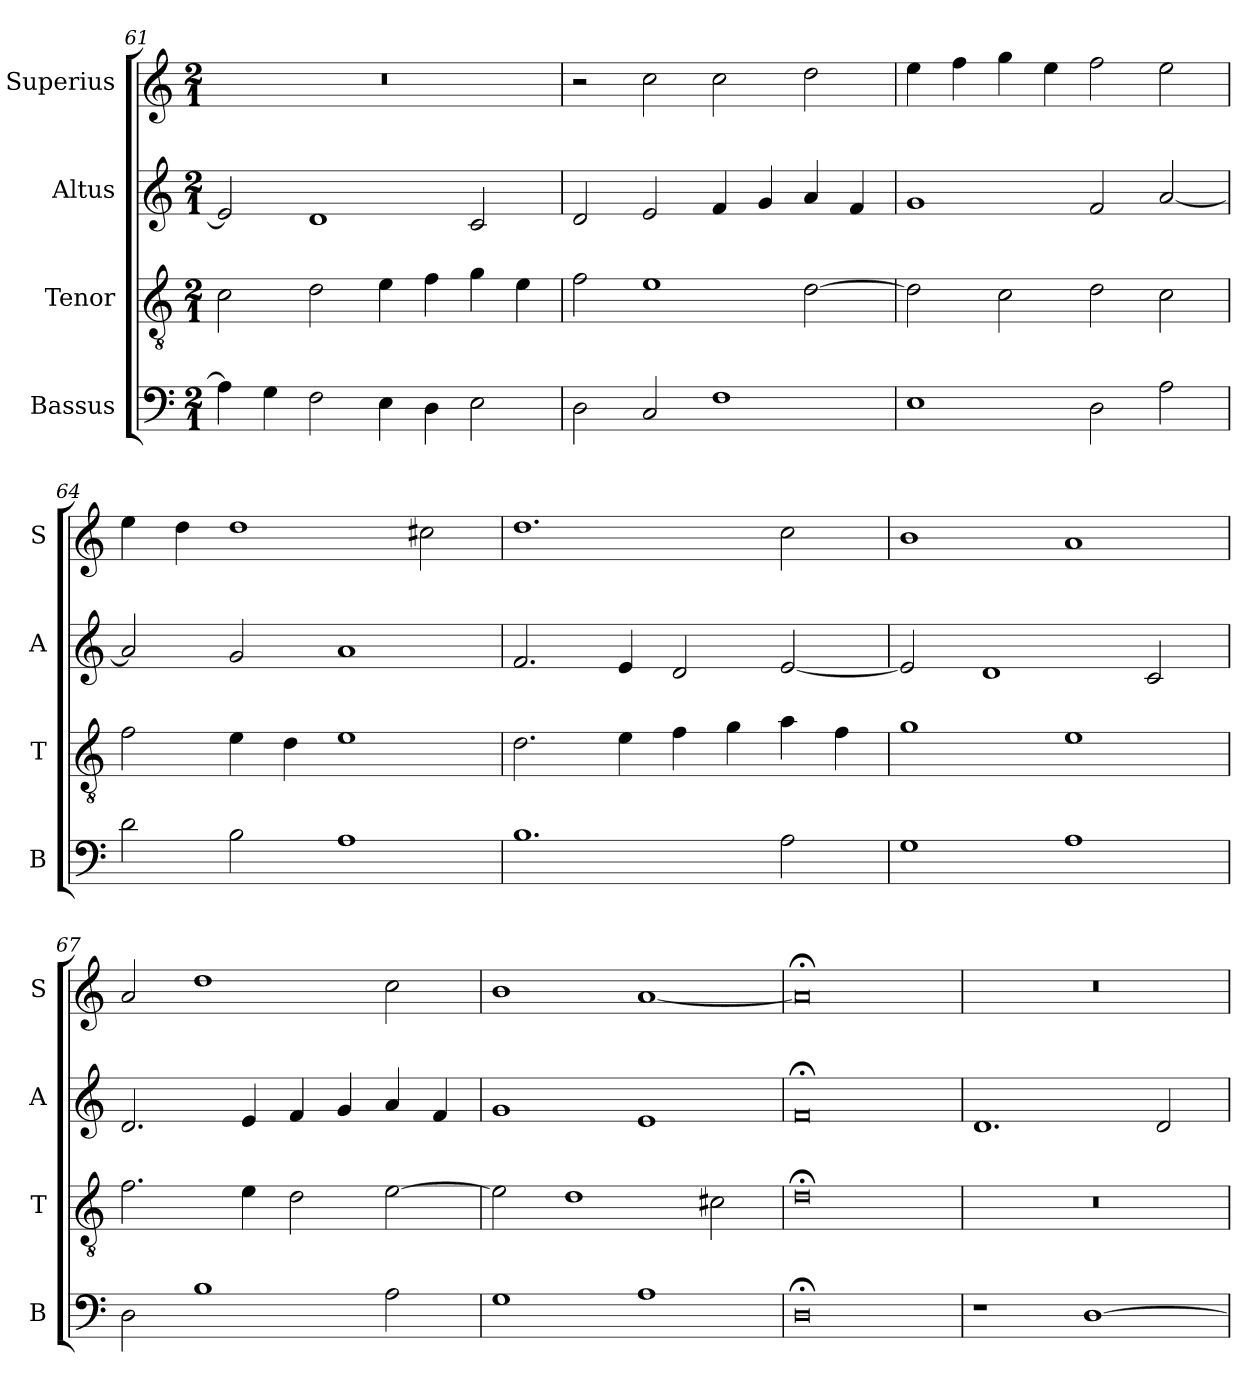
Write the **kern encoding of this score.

**kern	**kern	**kern	**kern
*part4	*part3	*part2	*part1
*staff4	*staff3	*staff2	*staff1
*I"Bassus	*I"Tenor	*I"Altus	*I"Superius
*I'B	*I'T	*I'A	*I'S
*clefF4	*clefGv2	*clefG2	*clefG2
*k[]	*k[]	*k[]	*k[]
*C:	*C:	*C:	*C:
*M2/1	*M2/1	*M2/1	*M2/1
=61	=61	=61	=61
4A]	2c	2e]	0r
4G	.	.	.
2F	2d	1d	.
4E	4e	.	.
4D	4f	.	.
2E	4g	2c	.
.	4e	.	.
=62	=62	=62	=62
2D	2f	2d	2r
2C	1e	2e	2cc
1F	.	4f	2cc
.	.	4g	.
.	[2d	4a	2dd
.	.	4f	.
=63	=63	=63	=63
1E	2d]	1g	4ee
.	.	.	4ff
.	2c	.	4gg
.	.	.	4ee
2D	2d	2f	2ff
2A	2c	[2a	2ee
=64	=64	=64	=64
2d	2f	2a]	4ee
.	.	.	4dd
2B	4e	2g	1dd
.	4d	.	.
1A	1e	1a	.
.	.	.	2cc#X
=65	=65	=65	=65
1.B	2.d	2.f	1.dd
.	4e	4e	.
.	4f	2d	.
.	4g	.	.
2A	4a	[2e	2cc
.	4f	.	.
=66	=66	=66	=66
1G	1g	2e]	1b
.	.	1d	.
1A	1e	.	1a
.	.	2c	.
=67	=67	=67	=67
2D	2.f	2.d	2a
1B	.	.	1dd
.	4e	4e	.
.	2d	4f	.
.	.	4g	.
2A	[2e	4a	2cc
.	.	4f	.
=68	=68	=68	=68
1G	2e]	1g	1b
.	1d	.	.
1A	.	1e	[1a
.	2c#X	.	.
=69	=69	=69	=69
0D;<	0d;<	0f;<	0a;<]
=70	=70	=70	=70
1r	0r	1.d	0r
[1D	.	.	.
.	.	2d	.
=	=	=	=
*-	*-	*-	*-
